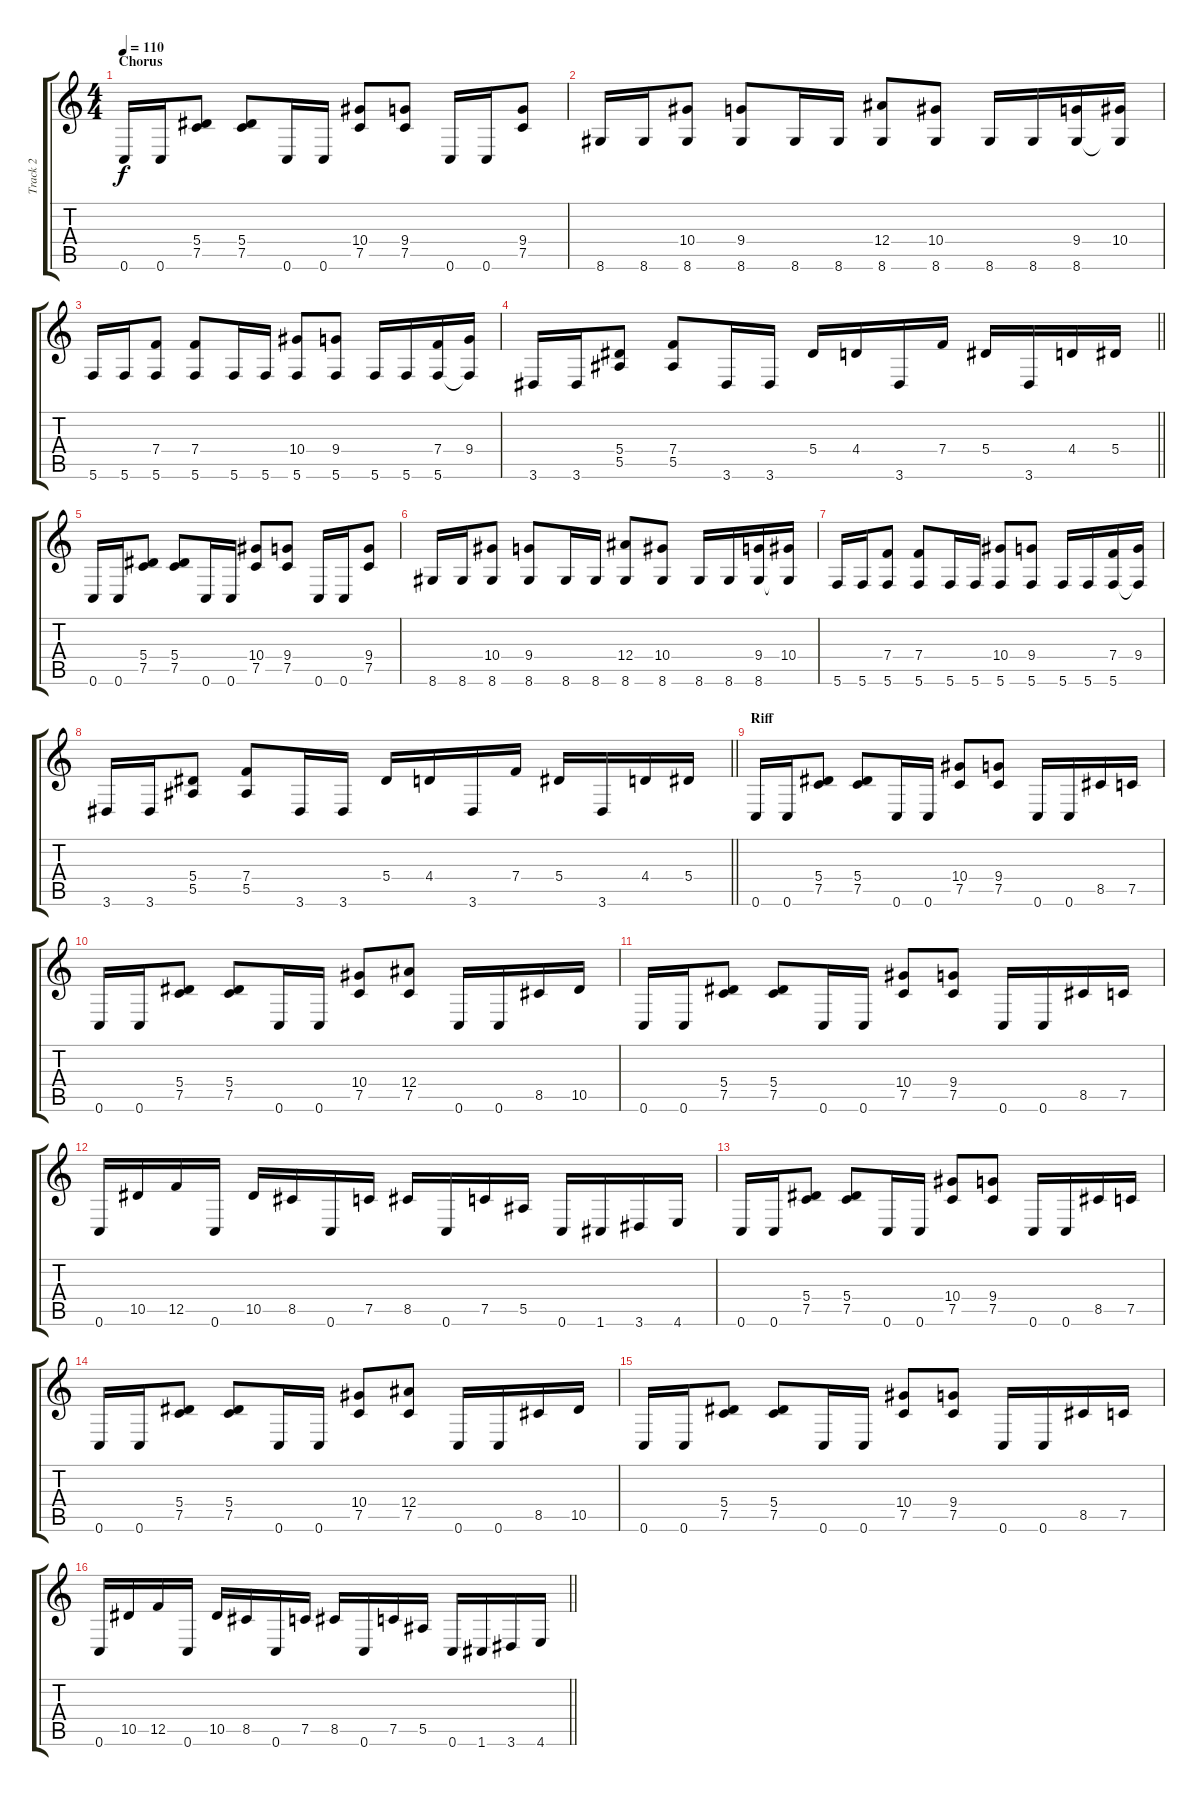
\track ("Track 2" "Track 2") {instrument distortionguitar}
\staff {score tabs}
\tuning (C4 G3 Eb3 Bb2 F2 C2) {hide}
\ts (4 4)
\section ("" "Chorus")
\tempo 110
\clef g2
\ks c
0.6.16{dy f} 0.6.16 (5.4 7.5).8 (5.4 7.5).8 0.6.16 0.6.16 (10.4 7.5).8 (9.4 7.5).8 0.6.16 0.6.16 (9.4 7.5).8 |
8.6.16 8.6.16 (10.4 8.6).8 (9.4 8.6).8 8.6.16 8.6.16 (12.4 8.6).8 (10.4 8.6).8 8.6.16 8.6.16 (9.4 8.6).16 (10.4 8.6{t}).16 |
5.6.16 5.6.16 (7.4 5.6).8 (7.4 5.6).8 5.6.16 5.6.16 (10.4 5.6).8 (9.4 5.6).8 5.6.16 5.6.16 (7.4 5.6).16 (9.4 5.6{t}).16 |
\barLineRight lightlight
3.6.16 3.6.16 (5.4 5.5).8 (7.4 5.5).8 3.6.16 3.6.16 5.4.16 4.4.16 3.6.16 7.4.16 5.4.16 3.6.16 4.4.16 5.4.16 |
0.6.16 0.6.16 (5.4 7.5).8 (5.4 7.5).8 0.6.16 0.6.16 (10.4 7.5).8 (9.4 7.5).8 0.6.16 0.6.16 (9.4 7.5).8 |
8.6.16 8.6.16 (10.4 8.6).8 (9.4 8.6).8 8.6.16 8.6.16 (12.4 8.6).8 (10.4 8.6).8 8.6.16 8.6.16 (9.4 8.6).16 (10.4 8.6{t}).16 |
5.6.16 5.6.16 (7.4 5.6).8 (7.4 5.6).8 5.6.16 5.6.16 (10.4 5.6).8 (9.4 5.6).8 5.6.16 5.6.16 (7.4 5.6).16 (9.4 5.6{t}).16 |
\barLineRight lightlight
3.6.16 3.6.16 (5.4 5.5).8 (7.4 5.5).8 3.6.16 3.6.16 5.4.16 4.4.16 3.6.16 7.4.16 5.4.16 3.6.16 4.4.16 5.4.16 |
\section ("" "Riff")
0.6.16 0.6.16 (5.4 7.5).8 (5.4 7.5).8 0.6.16 0.6.16 (10.4 7.5).8 (9.4 7.5).8 0.6.16 0.6.16 8.5.16 7.5.16 |
0.6.16 0.6.16 (5.4 7.5).8 (5.4 7.5).8 0.6.16 0.6.16 (10.4 7.5).8 (12.4 7.5).8 0.6.16 0.6.16 8.5.16 10.5.16 |
0.6.16 0.6.16 (5.4 7.5).8 (5.4 7.5).8 0.6.16 0.6.16 (10.4 7.5).8 (9.4 7.5).8 0.6.16 0.6.16 8.5.16 7.5.16 |
0.6.16 10.5.16 12.5.16 0.6.16 10.5.16 8.5.16 0.6.16 7.5.16 8.5.16 0.6.16 7.5.16 5.5.16 0.6.16 1.6.16 3.6.16 4.6.16 |
0.6.16 0.6.16 (5.4 7.5).8 (5.4 7.5).8 0.6.16 0.6.16 (10.4 7.5).8 (9.4 7.5).8 0.6.16 0.6.16 8.5.16 7.5.16 |
0.6.16 0.6.16 (5.4 7.5).8 (5.4 7.5).8 0.6.16 0.6.16 (10.4 7.5).8 (12.4 7.5).8 0.6.16 0.6.16 8.5.16 10.5.16 |
0.6.16 0.6.16 (5.4 7.5).8 (5.4 7.5).8 0.6.16 0.6.16 (10.4 7.5).8 (9.4 7.5).8 0.6.16 0.6.16 8.5.16 7.5.16 |
\barLineRight lightlight
0.6.16 10.5.16 12.5.16 0.6.16 10.5.16 8.5.16 0.6.16 7.5.16 8.5.16 0.6.16 7.5.16 5.5.16 0.6.16 1.6.16 3.6.16 4.6.16
